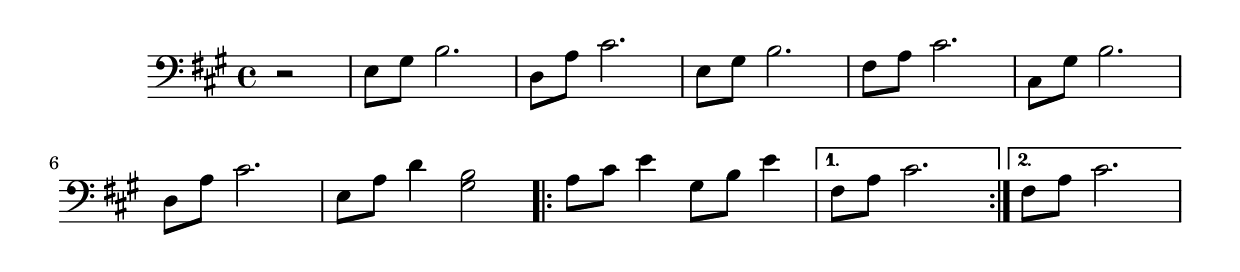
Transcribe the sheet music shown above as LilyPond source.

%%%%%%%%%%%%%%%%% PIANO LEFT HAND %%%%%%%%%%%%%%%%%
\new Staff = "left"
{
    \clef bass
    \key a \major
    \override Staff.TimeSignature #'style = #'()
    \time 4/4
    \set Staff.pedalSustainStyle = #'mixed

    \partial 8*4 r2
    e8 gis b2.
    d8 a cis'2.
    e8 gis b2.
    fis8 a cis'2.
    cis8 gis b2.
    d8 a cis'2.
    e8 a d'4 <gis b>2
    \repeat volta 2
    {
        a8 cis' e'4 gis8 b e'4
    }
    \alternative
    {
        { fis8 a cis'2. }
        { fis8 a cis'2. }
    }
}
